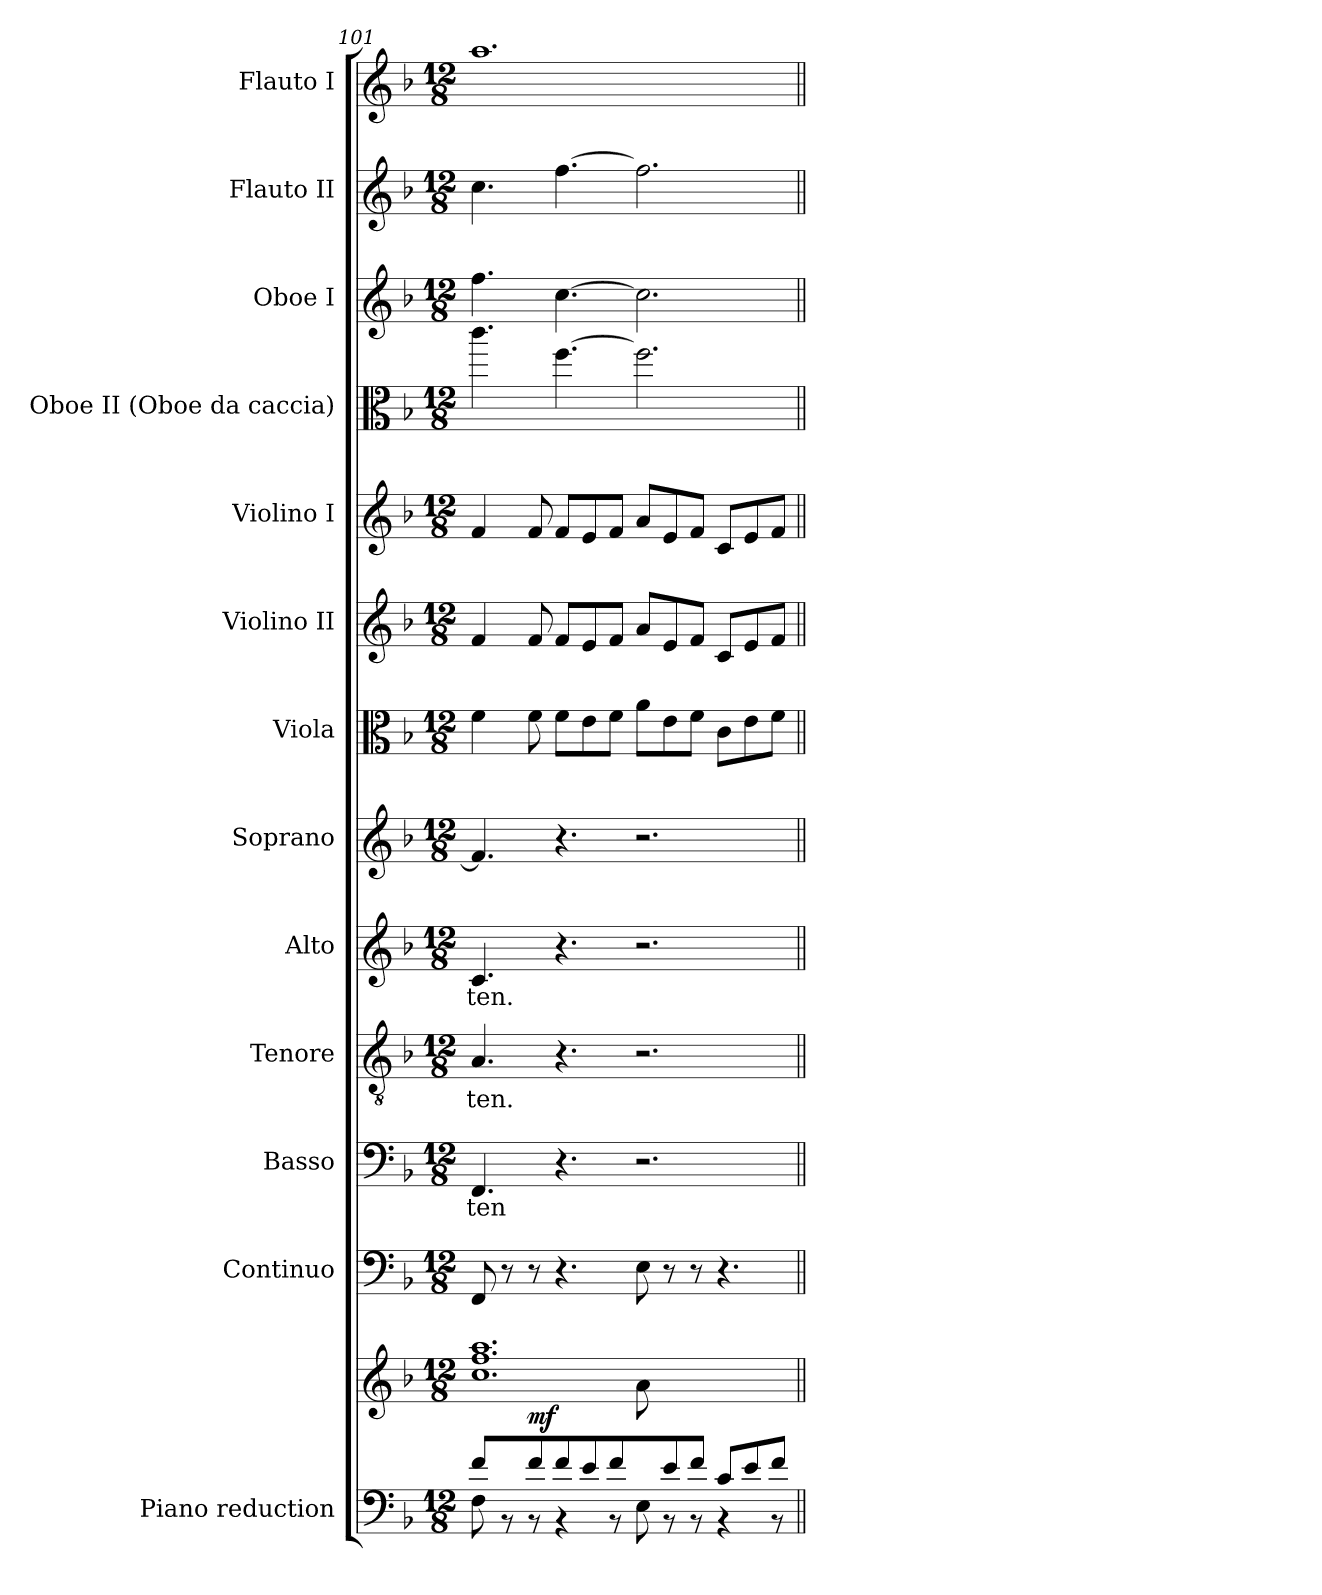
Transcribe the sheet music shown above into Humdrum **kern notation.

**kern	**kern	**dynam	**kern	**kern	**text	**kern	**text	**kern	**text	**kern	**kern	**kern	**kern	**kern	**kern	**kern	**kern
*part13	*part13	*part13	*part12	*part11	*part11	*part10	*part10	*part9	*part9	*part8	*part7	*part6	*part5	*part4	*part3	*part2	*part1
*staff14	*staff13	*staff13/14	*staff12	*staff11	*staff11	*staff10	*staff10	*staff9	*staff9	*staff8	*staff7	*staff6	*staff5	*staff4	*staff3	*staff2	*staff1
*I"Piano reduction	*	*	*I"Continuo	*I"Basso	*	*I"Tenore	*	*I"Alto	*	*I"Soprano	*I"Viola	*I"Violino II	*I"Violino I	*I"Oboe II (Oboe da caccia)	*I"Oboe I	*I"Flauto II	*I"Flauto I
*I'Pno	*	*	*	*	*	*	*	*	*	*	*I'Vla	*I'Vln	*I'Vln	*	*I'Ob	*I'Fl	*I'Fl
*clefF4	*clefG2	*	*clefF4	*clefF4	*	*clefGv2	*	*clefG2	*	*clefG2	*clefC3	*clefG2	*clefG2	*clefC3	*clefG2	*clefG2	*clefG2
*	*	*	*	*	*	*	*	*	*	*	*	*	*	*ITrd12c21	*	*	*
*k[b-]	*k[b-]	*	*k[b-]	*k[b-]	*	*k[b-]	*	*k[b-]	*	*k[b-]	*k[b-]	*k[b-]	*k[b-]	*k[b-]	*k[b-]	*k[b-]	*k[b-]
*M12/8	*M12/8	*	*M12/8	*M12/8	*	*M12/8	*	*M12/8	*	*M12/8	*M12/8	*M12/8	*M12/8	*M12/8	*M12/8	*M12/8	*M12/8
=101	=101	=101	=101	=101	=101	=101	=101	=101	=101	=101	=101	=101	=101	=101	=101	=101	=101
*^	*^	*	*	*	*	*	*	*	*	*	*	*	*	*	*	*	*
!	!	!	!	!	!	!	!LO:LY:b	!	!LO:LY:b	!	!LO:LY:b	!	!	!	!	!	!	!	!
*	*	*	*^	*	*	*	*	*	*	*	*	*	*	*	*	*	*	*	*
4f/	8F\	1.cc 1.ff 1.aa	2.ryy	4ryy	.	8FF/	4.FF/	-ten	4.A/	-ten.	4.c/	-ten.	4.f/]	4f\	4f/	4f/	4.cc\	4.ff\	4.cc\	1.aa
.	8r	.	.	.	.	8r	.	.	.	.	.	.	.	.	.	.	.	.	.	.
!	!	!	!	!	!LO:DY:b	!	!	!	!	!	!	!	!	!	!	!	!	!	!	!
8f/	8r	.	.	1ryy	mf	8r	.	.	.	.	.	.	.	8f\	8f/	8f/	.	.	.	.
8f/L	4r	.	.	.	.	4.r	4.r	.	4.r	.	4.r	.	4.r	8f\L	8f/L	8f/L	[4.f\	[4.cc\	[4.ff\	.
8e/	.	.	.	.	.	.	.	.	.	.	.	.	.	8e\	8e/	8e/	.	.	.	.
8f/J	8r	.	.	.	.	.	.	.	.	.	.	.	.	8f\J	8f/J	8f/J	.	.	.	.
8ryy	8E\	.	8a\L	.	.	8E\	2.r	.	2.r	.	2.r	.	2.r	8a\L	8a/L	8a/L	2.f\]	2.cc\]	2.ff\]	.
8e/	8r	.	2ryy	.	.	8r	.	.	.	.	.	.	.	8e\	8e/	8e/	.	.	.	.
8f/J	8r	.	.	.	.	8r	.	.	.	.	.	.	.	8f\J	8f/J	8f/J	.	.	.	.
8c/L	4r	.	.	.	.	4.r	.	.	.	.	.	.	.	8c\L	8c/L	8c/L	.	.	.	.
8e/	.	.	.	4ryy	.	.	.	.	.	.	.	.	.	8e\	8e/	8e/	.	.	.	.
8f/J	8r	.	8ryy	.	.	.	.	.	.	.	.	.	.	8f\J	8f/J	8f/J	.	.	.	.
*v	*v	*	*	*	*	*	*	*	*	*	*	*	*	*	*	*	*	*	*	*
*	*v	*v	*v	*	*	*	*	*	*	*	*	*	*	*	*	*	*	*	*
=||	=||	=||	=||	=||	=||	=||	=||	=||	=||	=||	=||	=||	=||	=||	=||	=||	=||
*-	*-	*-	*-	*-	*-	*-	*-	*-	*-	*-	*-	*-	*-	*-	*-	*-	*-
